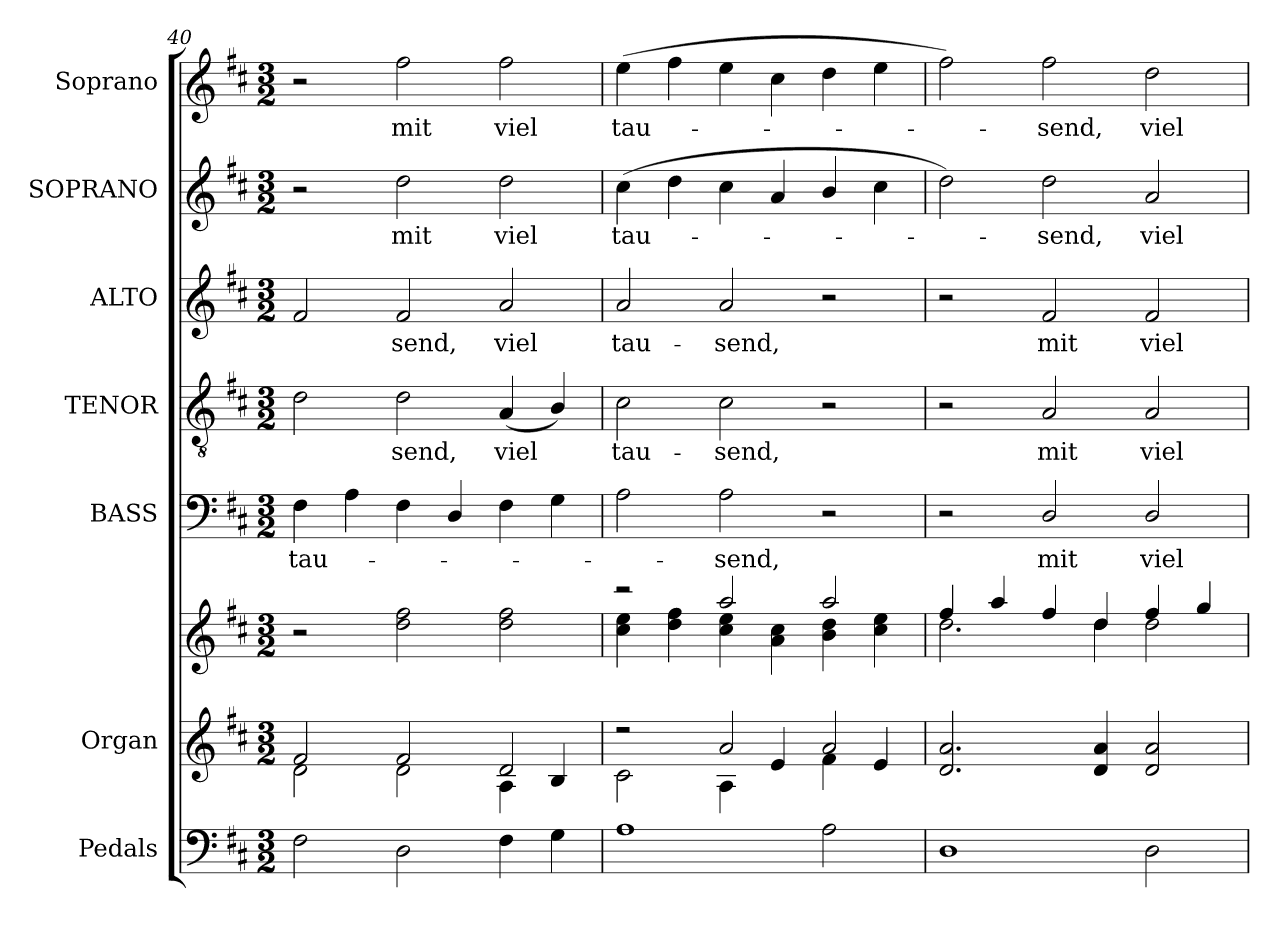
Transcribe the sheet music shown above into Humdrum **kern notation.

**kern	**kern	**kern	**kern	**text	**kern	**text	**kern	**text	**kern	**text	**kern	**text
*part7	*part6	*part6	*part5	*part5	*part4	*part4	*part3	*part3	*part2	*part2	*part1	*part1
*staff8	*staff7	*staff6	*staff5	*staff5	*staff4	*staff4	*staff3	*staff3	*staff2	*staff2	*staff1	*staff1
*I"Pedals	*I"Organ	*	*I"BASS	*	*I"TENOR	*	*I"ALTO	*	*I"SOPRANO	*	*I"Soprano	*
*I'Ped.	*I'Org.	*	*I'B.	*	*I'T.	*	*I'A.	*	*I'S.	*	*I'S.	*
*clefF4	*clefG2	*clefG2	*clefF4	*	*clefGv2	*	*clefG2	*	*clefG2	*	*clefG2	*
*	*	*	*	*	*ITrd7c12	*	*	*	*	*	*	*
*k[f#c#]	*k[f#c#]	*k[f#c#]	*k[f#c#]	*	*k[f#c#]	*	*k[f#c#]	*	*k[f#c#]	*	*k[f#c#]	*
*D:	*D:	*D:	*D:	*	*D:	*	*D:	*	*D:	*	*D:	*
*M3/2	*M3/2	*M3/2	*M3/2	*	*M3/2	*	*M3/2	*	*M3/2	*	*M3/2	*
=40	=40	=40	=40	=40	=40	=40	=40	=40	=40	=40	=40	=40
*	*^	*	*	*	*	*	*	*	*	*	*	*
!	!	!	!	!	!LO:LY:b:color=#000000	!	!	!	!	!	!	!	!
2F#i\	2f#i/	2di\	2r	4F#i\	tau-	2Di\	.	2f#i/	.	2r	.	2r	.
.	.	.	.	4Ai\	.	.	.	.	.	.	.	.	.
!	!	!	!	!	!	!	!LO:LY:b:color=#000000	!	!	!	!	!	!
!	!	!	!	!	!	!	!	!	!LO:LY:b:color=#000000	!	!	!	!
!	!	!	!	!	!	!	!	!	!	!	!LO:LY:b:color=#000000	!	!
!	!	!	!	!	!	!	!	!	!	!	!	!	!LO:LY:b:color=#000000
2Di\	2f#i/	2di\	2ddi\ 2ff#i	4F#i\	.	2Di\	-send,	2f#i/	-send,	2ddi\	mit	2ff#i\	mit
.	.	.	.	4Di/	.	.	.	.	.	.	.	.	.
!	!	!	!	!	!	!	!LO:LY:b:color=#000000	!	!	!	!	!	!
!	!	!	!	!	!	!	!	!	!LO:LY:b:color=#000000	!	!	!	!
!	!	!	!	!	!	!	!	!	!	!	!LO:LY:b:color=#000000	!	!
!	!	!	!	!	!	!	!	!	!	!	!	!	!LO:LY:b:color=#000000
4F#i\	2di/	4Ai\	2ddi\ 2ff#i	4F#i\	.	(4AAi/	viel	2ai/	viel	2ddi\	viel	2ff#i\	viel
4Gi\	.	4Bi/	.	4Gi\	.	4BBi/)	.	.	.	.	.	.	.
=41	=41	=41	=41	=41	=41	=41	=41	=41	=41	=41	=41	=41	=41
*	*	*	*^	*	*	*	*	*	*	*	*	*	*
!	!	!	!	!	!	!	!	!LO:LY:b:color=#000000	!	!	!	!	!	!
!	!	!	!	!	!	!	!	!	!	!LO:LY:b:color=#000000	!	!	!	!
!	!	!	!	!	!	!	!	!	!	!	!	!LO:LY:b:color=#000000	!	!
!	!	!	!	!	!	!	!	!	!	!	!	!	!	!LO:LY:b:color=#000000
1Ai	2r	2c#i\	2r	4cc#i\ 4eei	2Ai\	.	2C#i\	tau-	2ai/	tau-	(4cc#i\	tau-	(4eei\	tau-
.	.	.	.	4ddi\ 4ff#i	.	.	.	.	.	.	4ddi\	.	4ff#i\	.
!	!	!	!	!	!	!LO:LY:b:color=#000000	!	!	!	!	!	!	!	!
!	!	!	!	!	!	!	!	!LO:LY:b:color=#000000	!	!	!	!	!	!
!	!	!	!	!	!	!	!	!	!	!LO:LY:b:color=#000000	!	!	!	!
.	2ai/	4Ai\	2aai/	4cc#i\ 4eei	2Ai\	-send,	2C#i\	-send,	2ai/	-send,	4cc#i\	.	4eei\	.
.	.	4ei/	.	4ai\ 4cc#i	.	.	.	.	.	.	4ai/	.	4cc#i\	.
2Ai\	2ai/	4f#i\	2aai/	4bi\ 4ddi	2r	.	2r	.	2r	.	4bi/	.	4ddi\	.
.	.	4ei/	.	4cc#i\ 4eei	.	.	.	.	.	.	4cc#i\	.	4eei\	.
*	*v	*v	*	*	*	*	*	*	*	*	*	*	*	*
=42	=42	=42	=42	=42	=42	=42	=42	=42	=42	=42	=42	=42	=42
1Di	2.di/ 2.ai	4ff#i/	2.ddi\	2r	.	2r	.	2r	.	2ddi\)	.	2ff#i\)	.
.	.	4aai/	.	.	.	.	.	.	.	.	.	.	.
!	!	!	!	!	!LO:LY:b:color=#000000	!	!	!	!	!	!	!	!
!	!	!	!	!	!	!	!LO:LY:b:color=#000000	!	!	!	!	!	!
!	!	!	!	!	!	!	!	!	!LO:LY:b:color=#000000	!	!	!	!
!	!	!	!	!	!	!	!	!	!	!	!LO:LY:b:color=#000000	!	!
!	!	!	!	!	!	!	!	!	!	!	!	!	!LO:LY:b:color=#000000
.	.	4ff#i/	.	2Di/	mit	2AAi/	mit	2f#i/	mit	2ddi\	-send,	2ff#i\	-send,
.	4di/ 4ai	4ddi/	4ddi\	.	.	.	.	.	.	.	.	.	.
!	!	!	!	!	!LO:LY:b:color=#000000	!	!	!	!	!	!	!	!
!	!	!	!	!	!	!	!LO:LY:b:color=#000000	!	!	!	!	!	!
!	!	!	!	!	!	!	!	!	!LO:LY:b:color=#000000	!	!	!	!
!	!	!	!	!	!	!	!	!	!	!	!LO:LY:b:color=#000000	!	!
!	!	!	!	!	!	!	!	!	!	!	!	!	!LO:LY:b:color=#000000
2Di\	2di/ 2ai	4ff#i/	2ddi\	2Di/	viel	2AAi/	viel	2f#i/	viel	2ai/	viel	2ddi\	viel
.	.	4ggi/	.	.	.	.	.	.	.	.	.	.	.
*	*	*v	*v	*	*	*	*	*	*	*	*	*	*
=	=	=	=	=	=	=	=	=	=	=	=	=
*-	*-	*-	*-	*-	*-	*-	*-	*-	*-	*-	*-	*-
